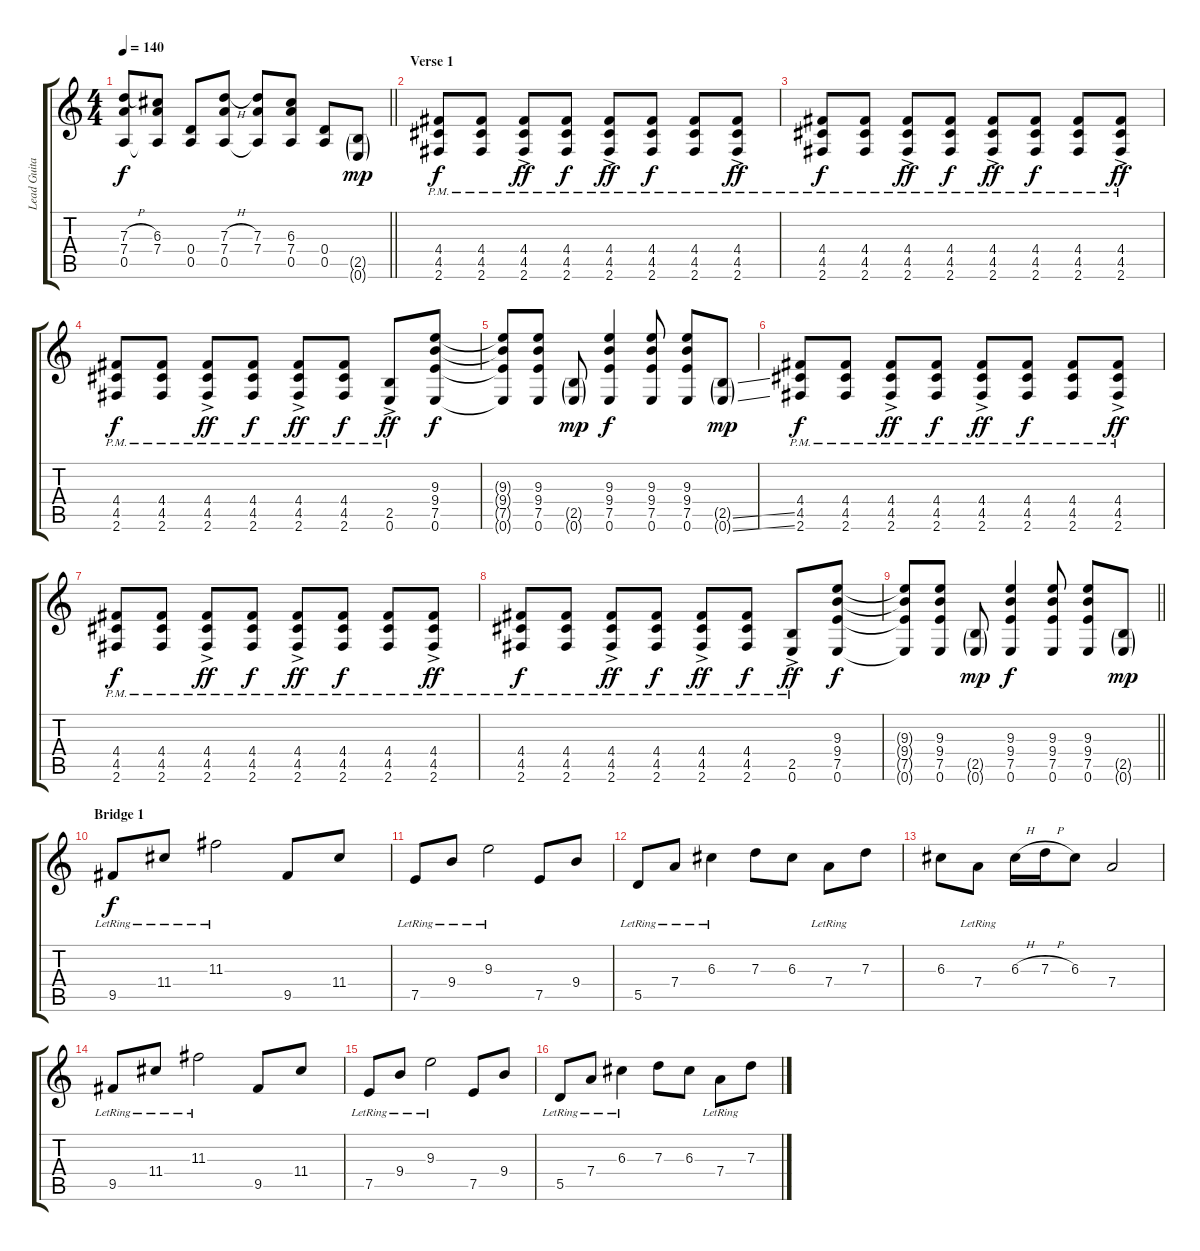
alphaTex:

\track ("Lead Guitar" "Lead Guita") {instrument distortionguitar}
\staff {score tabs}
\tuning (E4 B3 G3 D3 A2 E2) {hide}
\ts (4 4)
\tempo 140
\clef g2
\barLineRight lightlight
\ks c
(7.3{h} 7.4 0.5{t}).8{dy f} (6.3 7.4 0.5{t}).8 (0.4 0.5).8 (7.3{h} 7.4 0.5).8 (7.3 7.4 0.5{t}).8 (6.3 7.4 0.5).8 (0.4 0.5).8 (2.5{g} 0.6{g}).8{dy mp} |
\section ("" "Verse 1")
(4.4{pm} 4.5{pm} 2.6{pm}).8{dy f} (4.4{pm} 4.5{pm} 2.6{pm}).8 (4.4{ac pm} 4.5{ac pm} 2.6{ac pm}).8{dy ff} (4.4{pm} 4.5{pm} 2.6{pm}).8{dy f} (4.4{ac pm} 4.5{ac pm} 2.6{ac pm}).8{dy ff} (4.4{pm} 4.5{pm} 2.6{pm}).8{dy f} (4.4{pm} 4.5{pm} 2.6{pm}).8 (4.4{ac pm} 4.5{ac pm} 2.6{ac pm}).8{dy ff} |
(4.4{pm} 4.5{pm} 2.6{pm}).8{dy f} (4.4{pm} 4.5{pm} 2.6{pm}).8 (4.4{ac pm} 4.5{ac pm} 2.6{ac pm}).8{dy ff} (4.4{pm} 4.5{pm} 2.6{pm}).8{dy f} (4.4{ac pm} 4.5{ac pm} 2.6{ac pm}).8{dy ff} (4.4{pm} 4.5{pm} 2.6{pm}).8{dy f} (4.4{pm} 4.5{pm} 2.6{pm}).8 (4.4{ac pm} 4.5{ac pm} 2.6{ac pm}).8{dy ff} |
(4.4{pm} 4.5{pm} 2.6{pm}).8{dy f} (4.4{pm} 4.5{pm} 2.6{pm}).8 (4.4{ac pm} 4.5{ac pm} 2.6{ac pm}).8{dy ff} (4.4{pm} 4.5{pm} 2.6{pm}).8{dy f} (4.4{ac pm} 4.5{ac pm} 2.6{ac pm}).8{dy ff} (4.4{pm} 4.5{pm} 2.6{pm}).8{dy f} (2.5{ac pm} 0.6{ac pm}).8{dy ff} (9.3 9.4 7.5 0.6).8{dy f} |
(9.3{t} 9.4{t} 7.5{t} 0.6{t}).8 (9.3 9.4 7.5 0.6).8 (2.5{g} 0.6{g}).8{dy mp} (9.3 9.4 7.5 0.6).4{dy f} (9.3 9.4 7.5 0.6).8 (9.3 9.4 7.5 0.6).8 (2.5{ss g} 0.6{ss g}).8{dy mp} |
(4.4{pm} 4.5{pm} 2.6{pm}).8{dy f} (4.4{pm} 4.5{pm} 2.6{pm}).8 (4.4{ac pm} 4.5{ac pm} 2.6{ac pm}).8{dy ff} (4.4{pm} 4.5{pm} 2.6{pm}).8{dy f} (4.4{ac pm} 4.5{ac pm} 2.6{ac pm}).8{dy ff} (4.4{pm} 4.5{pm} 2.6{pm}).8{dy f} (4.4{pm} 4.5{pm} 2.6{pm}).8 (4.4{ac pm} 4.5{ac pm} 2.6{ac pm}).8{dy ff} |
(4.4{pm} 4.5{pm} 2.6{pm}).8{dy f} (4.4{pm} 4.5{pm} 2.6{pm}).8 (4.4{ac pm} 4.5{ac pm} 2.6{ac pm}).8{dy ff} (4.4{pm} 4.5{pm} 2.6{pm}).8{dy f} (4.4{ac pm} 4.5{ac pm} 2.6{ac pm}).8{dy ff} (4.4{pm} 4.5{pm} 2.6{pm}).8{dy f} (4.4{pm} 4.5{pm} 2.6{pm}).8 (4.4{ac pm} 4.5{ac pm} 2.6{ac pm}).8{dy ff} |
(4.4{pm} 4.5{pm} 2.6{pm}).8{dy f} (4.4{pm} 4.5{pm} 2.6{pm}).8 (4.4{ac pm} 4.5{ac pm} 2.6{ac pm}).8{dy ff} (4.4{pm} 4.5{pm} 2.6{pm}).8{dy f} (4.4{ac pm} 4.5{ac pm} 2.6{ac pm}).8{dy ff} (4.4{pm} 4.5{pm} 2.6{pm}).8{dy f} (2.5{ac pm} 0.6{ac pm}).8{dy ff} (9.3 9.4 7.5 0.6).8{dy f} |
\barLineRight lightlight
(9.3{t} 9.4{t} 7.5{t} 0.6{t}).8 (9.3 9.4 7.5 0.6).8 (2.5{g} 0.6{g}).8{dy mp} (9.3 9.4 7.5 0.6).4{dy f} (9.3 9.4 7.5 0.6).8 (9.3 9.4 7.5 0.6).8 (2.5{g} 0.6{g}).8{dy mp} |
\section ("" "Bridge 1")
9.5{lr}.8{dy f} 11.4{lr}.8 11.3{lr}.2 9.5.8 11.4.8 |
7.5{lr}.8 9.4{lr}.8 9.3{lr}.2 7.5.8 9.4.8 |
5.5{lr}.8 7.4{lr}.8 6.3{lr}.4 7.3.8 6.3.8 7.4{lr}.8 7.3.8 |
6.3.8 7.4{lr}.8 6.3{h}.16 7.3{h}.16 6.3.8 7.4.2 |
9.5{lr}.8 11.4{lr}.8 11.3{lr}.2 9.5.8 11.4.8 |
7.5{lr}.8 9.4{lr}.8 9.3{lr}.2 7.5.8 9.4.8 |
5.5{lr}.8 7.4{lr}.8 6.3{lr}.4 7.3.8 6.3.8 7.4{lr}.8 7.3.8
